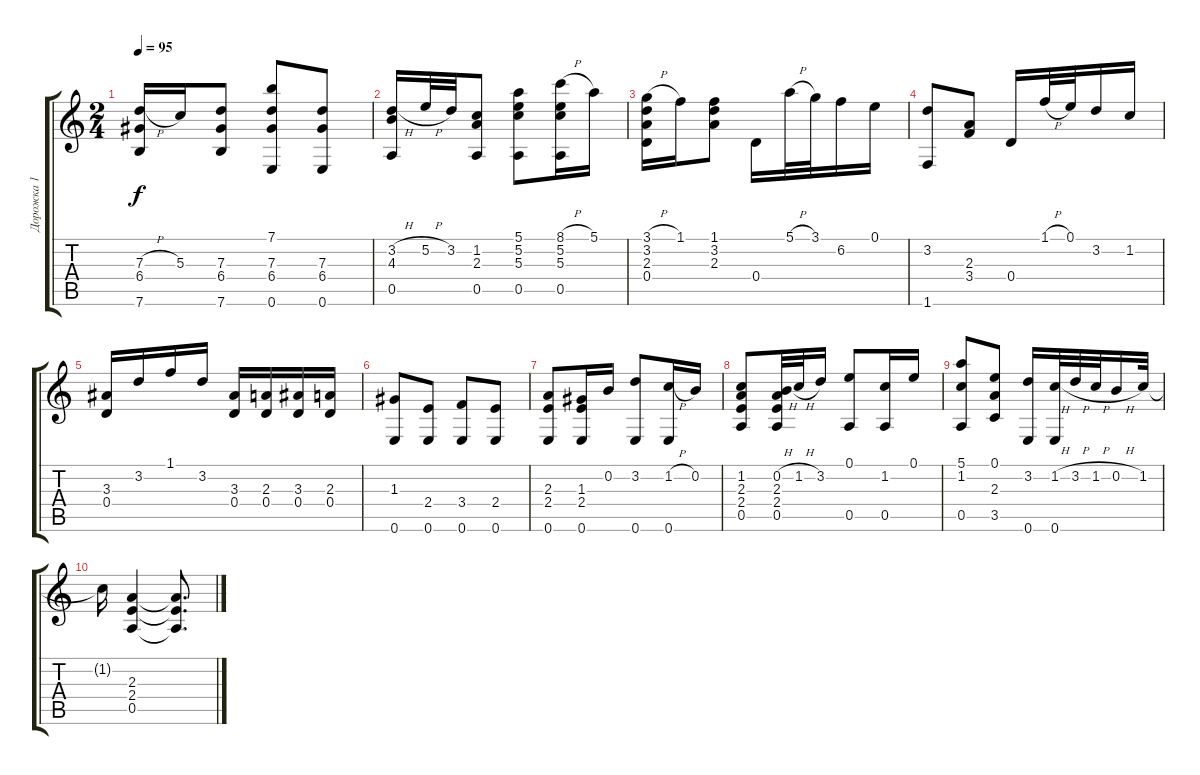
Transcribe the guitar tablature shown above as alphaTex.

\track ("Дорожка 1" "Дорожка 1") {instrument acousticguitarsteel}
\staff {score tabs}
\tuning (E4 B3 G3 D3 A2 E2) {hide}
\ts (2 4)
\tempo 95
\clef g2
\ks c
(7.3{h} 6.4 7.6).16{dy f} 5.3.16 (7.3 6.4 7.6).8 (7.1 7.3 6.4 0.6).8 (7.3 6.4 0.6).8 |
(3.2{h} 4.3 0.5).16 5.2{h}.32 3.2.32 (1.2 2.3 0.5).8 (5.1 5.2 5.3 0.5).8 (8.1{h} 5.2 5.3 0.5).16 5.1.16 |
(3.1{h} 3.2 2.3 0.4).16 1.1.16 (1.1 3.2 2.3).8 0.4.16 5.1{h}.32 3.1.32 6.2.16 0.1.16 |
(3.2 1.6).8 (2.3 3.4).8 0.4.16 1.1{h}.32 0.1.32 3.2.16 1.2.16 |
(3.3 0.4).16 3.2.16 1.1.16 3.2.16 (3.3 0.4).16 (2.3 0.4).16 (3.3 0.4).16 (2.3 0.4).16 |
(1.3 0.6).8 (2.4 0.6).8 (3.4 0.6).8 (2.4 0.6).8 |
(2.3 2.4 0.6).8 (1.3 2.4 0.6).16 0.2.16 (3.2 0.6).8 (1.2{h} 0.6).16 0.2.16 |
(1.2 2.3 2.4 0.5).8 (0.2{h} 2.3 2.4 0.5).32 1.2{h}.32 3.2.16 (0.1 0.5).8 (1.2 0.5).16 0.1.16 |
(5.1 1.2 0.5).8 (0.1 2.3 3.5).8 (3.2 0.6).16 (1.2{h} 0.6).32 3.2{h}.32 1.2{h}.32 0.2{h}.16 1.2.32 |
1.2{t}.16 (2.3 2.4 0.5).4 (2.3{t} 2.4{t} 0.5{t}).8{d}
